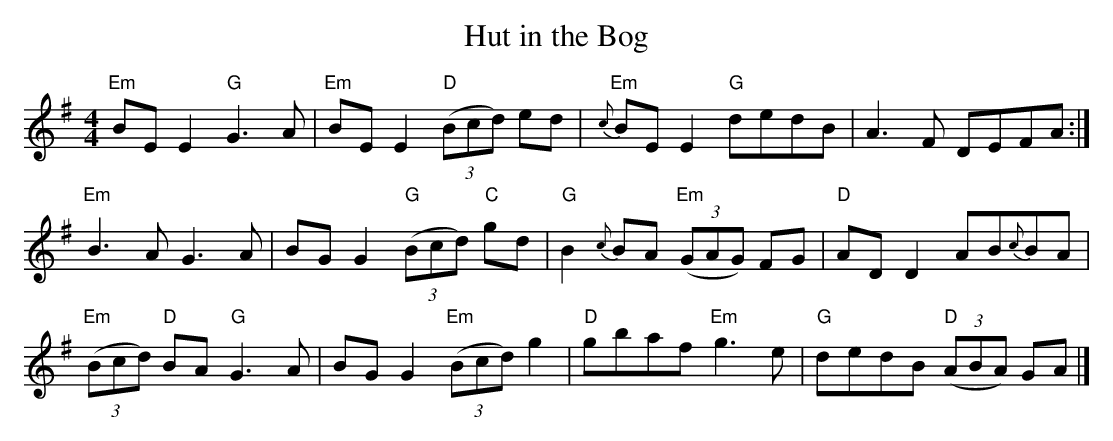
X:1
T:Hut in the Bog
M:4/4
L:1/8
K:Emin
"Em"BE E2 "G"G3 A | "Em"BE E2 "D"((3Bcd) ed | "Em"{c}BE E2 "G"dedB | A3 F DEFA :|
"Em"B3 A G3 A | BG G2 "G"((3Bcd) "C"gd | "G"B2 {c}BA "Em"((3GAG) FG | \
"D"AD D2 AB{c}BA |
"Em"((3Bcd) "D"BA "G"G3 A | BG G2 "Em"((3Bcd) g2 | "D"gbaf "Em"g3 e | \
"G"dedB "D"((3ABA) GA |]
